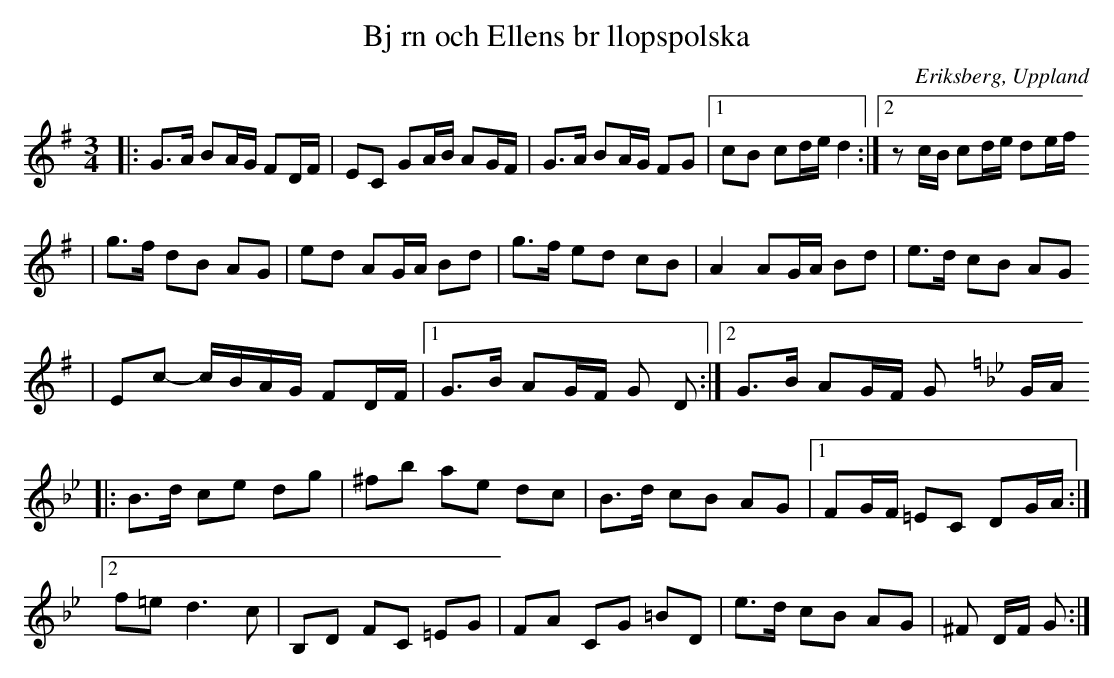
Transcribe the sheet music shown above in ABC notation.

X:1
T:Bj rn och Ellens br llopspolska
O:Eriksberg, Uppland
M:3/4
L:1/8
K:G
|: G>A BA/G/ FD/F/    | EC GA/B/ AG/F/                | G>A BA/G/ FG                          |1 cB cd/e/ d2 :|2 z c/B/ cd/e/ de/f/
| g>f dB AG                 | ed AG/A/ Bd                     | g>f ed cB                                  | A2 AG/A/ Bd  | e>d cB AG
| Ec- c/B/A/G/ FD/F/  |1 G>B AG/F/ G D               :|2 G>B AG/F/ G [K: Gm] G/A/
|: B>d ce dg                 | ^fb ae dc                   | B>d cB AG                        |1 FG/F/ =EC DG/A/                  :|2 f=e d3 c        | B,D FC =EG      | FA CG =BD     | e>d cB AG       | ^F D/F/ G                     :|
